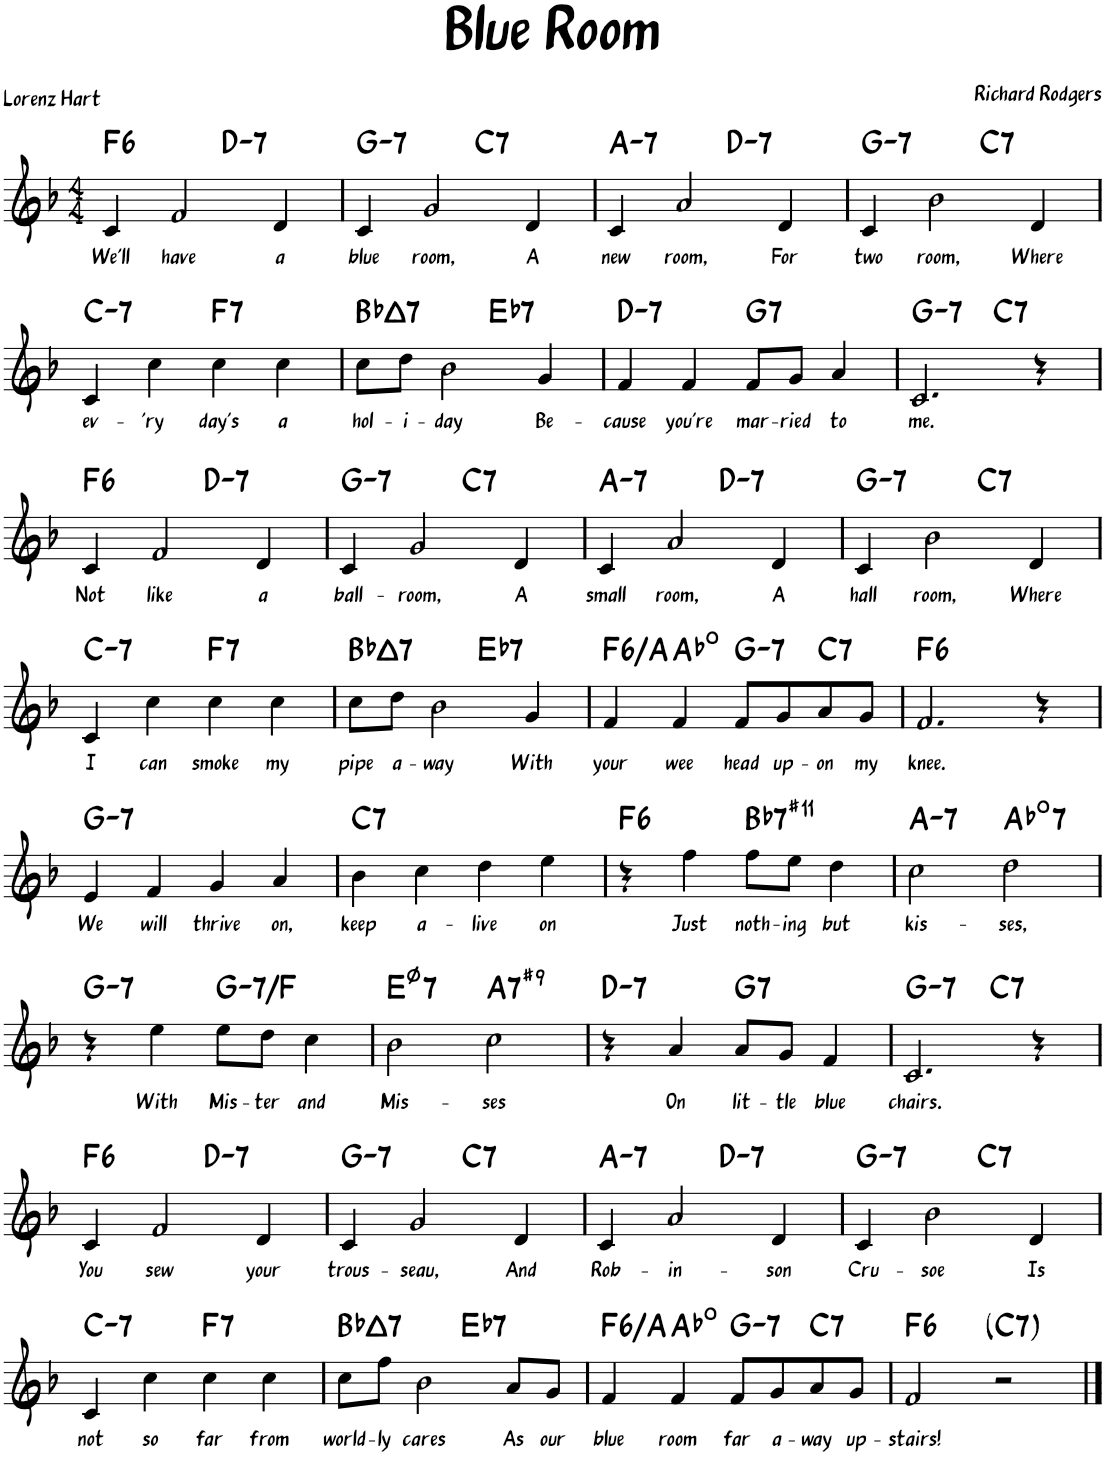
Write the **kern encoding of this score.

**kern	**text	**harte
*part1	*part1	*part1
*staff1	*staff1	*
*I"Piano	*	*
*I'Pno.	*	*
*clefG2	*	*
*k[b-]	*	*
*M4/4	*	*
=1	=1	=1
!	!LO:LY:b	!LO:H:kt=6
*^	*	*
4c/	2ryy	We'll	F:maj6
!	!	!LO:LY:b	!
2f/	.	have	.
!	!	!	!LO:H:kt=7
.	2ryy	.	D:min7
!	!	!LO:LY:b	!
4d/	.	a	.
=2	=2	=2	=2
!	!	!LO:LY:b	!LO:H:kt=7
4c/	2ryy	blue	G:min7
!	!	!LO:LY:b	!
2g/	.	room,	.
!	!	!	!LO:H:kt=7
.	2ryy	.	C:7
!	!	!LO:LY:b	!
4d/	.	A	.
=3	=3	=3	=3
!	!	!LO:LY:b	!LO:H:kt=7
4c/	2ryy	new	A:min7
!	!	!LO:LY:b	!
2a/	.	room,	.
!	!	!	!LO:H:kt=7
.	2ryy	.	D:min7
!	!	!LO:LY:b	!
4d/	.	For	.
=4	=4	=4	=4
!	!	!LO:LY:b	!LO:H:kt=7
4c/	2ryy	two	G:min7
!	!	!LO:LY:b	!
2b-\	.	room,	.
!	!	!	!LO:H:kt=7
.	2ryy	.	C:7
!	!	!LO:LY:b	!
4d/	.	Where	.
!!LO:LB:g=z	!!
=5	=5	=5	=5
!	!	!LO:LY:b	!LO:H:kt=7
*v	*v	*	*
4c/	ev-	C:min7
!	!LO:LY:b	!
4cc\	-'ry	.
!	!LO:LY:b	!LO:H:kt=7
4cc\	day's	F:7
!	!LO:LY:b	!
4cc\	a	.
=6	=6	=6
!	!LO:LY:b	!LO:H:kt=7
*^	*	*
8cc\L	2ryy	hol-	Bb:maj7
!	!	!LO:LY:b	!
8dd\J	.	-i-	.
!	!	!LO:LY:b	!
2b-\	.	-day	.
!	!	!	!LO:H:kt=7
.	2ryy	.	Eb:7
!	!	!LO:LY:b	!
4g/	.	Be-	.
=7	=7	=7	=7
!	!	!LO:LY:b	!LO:H:kt=7
*v	*v	*	*
4f/	-cause	D:min7
!	!LO:LY:b	!
4f/	you're	.
!	!LO:LY:b	!LO:H:kt=7
8f/L	mar-	G:7
!	!LO:LY:b	!
8g/J	-ried	.
!	!LO:LY:b	!
4a/	to	.
=8	=8	=8
!	!LO:LY:b	!LO:H:kt=7
*^	*	*
2.c/	2ryy	me.	G:min7
!	!	!	!LO:H:kt=7
.	2ryy	.	C:7
4r	.	.	.
!!LO:LB:g=z	!!
=9	=9	=9	=9
!	!	!LO:LY:b	!LO:H:kt=6
4c/	2ryy	Not	F:maj6
!	!	!LO:LY:b	!
2f/	.	like	.
!	!	!	!LO:H:kt=7
.	2ryy	.	D:min7
!	!	!LO:LY:b	!
4d/	.	a	.
=10	=10	=10	=10
!	!	!LO:LY:b	!LO:H:kt=7
4c/	2ryy	ball-	G:min7
!	!	!LO:LY:b	!
2g/	.	-room,	.
!	!	!	!LO:H:kt=7
.	2ryy	.	C:7
!	!	!LO:LY:b	!
4d/	.	A	.
=11	=11	=11	=11
!	!	!LO:LY:b	!LO:H:kt=7
4c/	2ryy	small	A:min7
!	!	!LO:LY:b	!
2a/	.	room,	.
!	!	!	!LO:H:kt=7
.	2ryy	.	D:min7
!	!	!LO:LY:b	!
4d/	.	A	.
=12	=12	=12	=12
!	!	!LO:LY:b	!LO:H:kt=7
4c/	2ryy	hall	G:min7
!	!	!LO:LY:b	!
2b-\	.	room,	.
!	!	!	!LO:H:kt=7
.	2ryy	.	C:7
!	!	!LO:LY:b	!
4d/	.	Where	.
!!LO:LB:g=z	!!
=13	=13	=13	=13
!	!	!LO:LY:b	!LO:H:kt=7
*v	*v	*	*
4c/	I	C:min7
!	!LO:LY:b	!
4cc\	can	.
!	!LO:LY:b	!LO:H:kt=7
4cc\	smoke	F:7
!	!LO:LY:b	!
4cc\	my	.
=14	=14	=14
!	!LO:LY:b	!LO:H:kt=7
*^	*	*
8cc\L	2ryy	pipe	Bb:maj7
!	!	!LO:LY:b	!
8dd\J	.	a-	.
!	!	!LO:LY:b	!
2b-\	.	-way	.
!	!	!	!LO:H:kt=7
.	2ryy	.	Eb:7
!	!	!LO:LY:b	!
4g/	.	With	.
=15	=15	=15	=15
!	!	!LO:LY:b	!LO:H:kt=6
*v	*v	*	*
4f/	your	F:maj6/3
!	!LO:LY:b	!
4f/	wee	Ab:dim
!	!LO:LY:b	!LO:H:kt=7
8f/L	head	G:min7
!	!LO:LY:b	!
8g/	up-	.
!	!LO:LY:b	!LO:H:kt=7
8a/	-on	C:7
!	!LO:LY:b	!
8g/J	my	.
=16	=16	=16
!	!LO:LY:b	!LO:H:kt=6
2.f/	knee.	F:maj6
4r	.	.
!!LO:LB:g=z
=17	=17	=17
!	!LO:LY:b	!LO:H:kt=7
4e/	We	G:min7
!	!LO:LY:b	!
4f/	will	.
!	!LO:LY:b	!
4g/	thrive	.
!	!LO:LY:b	!
4a/	on,	.
=18	=18	=18
!	!LO:LY:b	!LO:H:kt=7
4b-\	keep	C:7
!	!LO:LY:b	!
4cc\	a-	.
!	!LO:LY:b	!
4dd\	-live	.
!	!LO:LY:b	!
4ee\	on	.
=19	=19	=19
!	!	!LO:H:kt=6
4r	.	F:maj6
!	!LO:LY:b	!
4ff\	Just	.
!	!LO:LY:b	!LO:H:kt=7
8ff\L	noth-	Bb:7(#11)
!	!LO:LY:b	!
8ee\J	-ing	.
!	!LO:LY:b	!
4dd\	but	.
=20	=20	=20
!	!LO:LY:b	!LO:H:kt=7
2cc\	kis-	A:min7
!	!LO:LY:b	!LO:H:kt=7
2dd\	-ses,	Ab:dim7
!!LO:LB:g=z
=21	=21	=21
!	!	!LO:H:kt=7
4r	.	G:min7
!	!LO:LY:b	!
4ee\	With	.
!	!LO:LY:b	!LO:H:kt=7
8ee\L	Mis-	G:min7/b7
!	!LO:LY:b	!
8dd\J	-ter	.
!	!LO:LY:b	!
4cc\	and	.
=22	=22	=22
!	!LO:LY:b	!LO:H:kt=7
2b-\	Mis-	E:hdim7
!	!LO:LY:b	!LO:H:kt=7
2cc\	-ses	A:7(#9)
=23	=23	=23
!	!	!LO:H:kt=7
4r	.	D:min7
!	!LO:LY:b	!
4a/	On	.
!	!LO:LY:b	!LO:H:kt=7
8a/L	lit-	G:7
!	!LO:LY:b	!
8g/J	-tle	.
!	!LO:LY:b	!
4f/	blue	.
=24	=24	=24
!	!LO:LY:b	!LO:H:kt=7
*^	*	*
2.c/	2ryy	chairs.	G:min7
!	!	!	!LO:H:kt=7
.	2ryy	.	C:7
4r	.	.	.
!!LO:LB:g=z	!!
=25	=25	=25	=25
!	!	!LO:LY:b	!LO:H:kt=6
4c/	2ryy	You	F:maj6
!	!	!LO:LY:b	!
2f/	.	sew	.
!	!	!	!LO:H:kt=7
.	2ryy	.	D:min7
!	!	!LO:LY:b	!
4d/	.	your	.
=26	=26	=26	=26
!	!	!LO:LY:b	!LO:H:kt=7
4c/	2ryy	trous-	G:min7
!	!	!LO:LY:b	!
2g/	.	-seau,	.
!	!	!	!LO:H:kt=7
.	2ryy	.	C:7
!	!	!LO:LY:b	!
4d/	.	And	.
=27	=27	=27	=27
!	!	!LO:LY:b	!LO:H:kt=7
4c/	2ryy	Rob-	A:min7
!	!	!LO:LY:b	!
2a/	.	-in-	.
!	!	!	!LO:H:kt=7
.	2ryy	.	D:min7
!	!	!LO:LY:b	!
4d/	.	-son	.
=28	=28	=28	=28
!	!	!LO:LY:b	!LO:H:kt=7
4c/	2ryy	Cru-	G:min7
!	!	!LO:LY:b	!
2b-\	.	-soe	.
!	!	!	!LO:H:kt=7
.	2ryy	.	C:7
!	!	!LO:LY:b	!
4d/	.	Is	.
!!LO:LB:g=z	!!
=29	=29	=29	=29
!	!	!LO:LY:b	!LO:H:kt=7
*v	*v	*	*
4c/	not	C:min7
!	!LO:LY:b	!
4cc\	so	.
!	!LO:LY:b	!LO:H:kt=7
4cc\	far	F:7
!	!LO:LY:b	!
4cc\	from	.
=30	=30	=30
!	!LO:LY:b	!LO:H:kt=7
*^	*	*
8cc\L	2ryy	world-	Bb:maj7
!	!	!LO:LY:b	!
8ff\J	.	-ly	.
!	!	!LO:LY:b	!
2b-\	.	cares	.
!	!	!	!LO:H:kt=7
.	2ryy	.	Eb:7
!	!	!LO:LY:b	!
8a/L	.	As	.
!	!	!LO:LY:b	!
8g/J	.	our	.
=31	=31	=31	=31
!	!	!LO:LY:b	!LO:H:kt=6
*v	*v	*	*
4f/	blue	F:maj6/3
!	!LO:LY:b	!
4f/	room	Ab:dim
!	!LO:LY:b	!LO:H:kt=7
8f/L	far	G:min7
!	!LO:LY:b	!
8g/	a-	.
!	!LO:LY:b	!LO:H:kt=7
8a/	-way	C:7
!	!LO:LY:b	!
8g/J	up-	.
=32	=32	=32
!	!LO:LY:b	!LO:H:kt=6
2f/	-stairs!	F:maj6
!	!	!LO:H:kt=7
2r	.	C:7
==	==	==
*-	*-	*-
